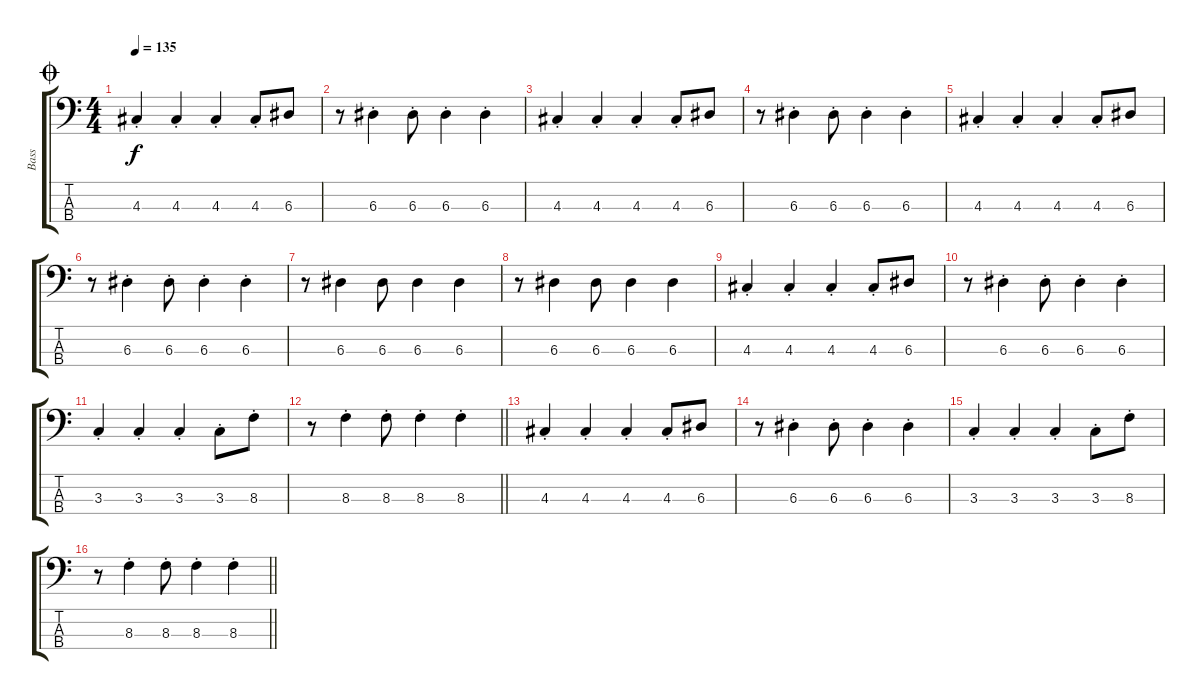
\track ("Bass" "Bass") {instrument electricbassfinger}
\staff {score tabs}
\tuning (G2 D2 A1 D1) {hide}
\ts (4 4)
\jump coda
\tempo 135
\clef f4
\ks c
4.3{st}.4{dy f} 4.3{st}.4 4.3{st}.4 4.3{st}.8 6.3.8 |
r.8 6.3{st}.4 6.3{st}.8 6.3{st}.4 6.3{st}.4 |
4.3{st}.4 4.3{st}.4 4.3{st}.4 4.3{st}.8 6.3.8 |
r.8 6.3{st}.4 6.3{st}.8 6.3{st}.4 6.3{st}.4 |
4.3{st}.4 4.3{st}.4 4.3{st}.4 4.3{st}.8 6.3.8 |
r.8 6.3{st}.4 6.3{st}.8 6.3{st}.4 6.3{st}.4 |
r.8 6.3.4 6.3.8 6.3.4 6.3.4 |
r.8 6.3.4 6.3.8 6.3.4 6.3.4 |
4.3{st}.4 4.3{st}.4 4.3{st}.4 4.3{st}.8 6.3.8 |
r.8 6.3{st}.4 6.3{st}.8 6.3{st}.4 6.3{st}.4 |
3.3{st}.4 3.3{st}.4 3.3{st}.4 3.3{st}.8 8.3{st}.8 |
\barLineRight lightlight
r.8 8.3{st}.4 8.3{st}.8 8.3{st}.4 8.3{st}.4 |
4.3{st}.4 4.3{st}.4 4.3{st}.4 4.3{st}.8 6.3.8 |
r.8 6.3{st}.4 6.3{st}.8 6.3{st}.4 6.3{st}.4 |
3.3{st}.4 3.3{st}.4 3.3{st}.4 3.3{st}.8 8.3{st}.8 |
\barLineRight lightlight
r.8 8.3{st}.4 8.3{st}.8 8.3{st}.4 8.3{st}.4
